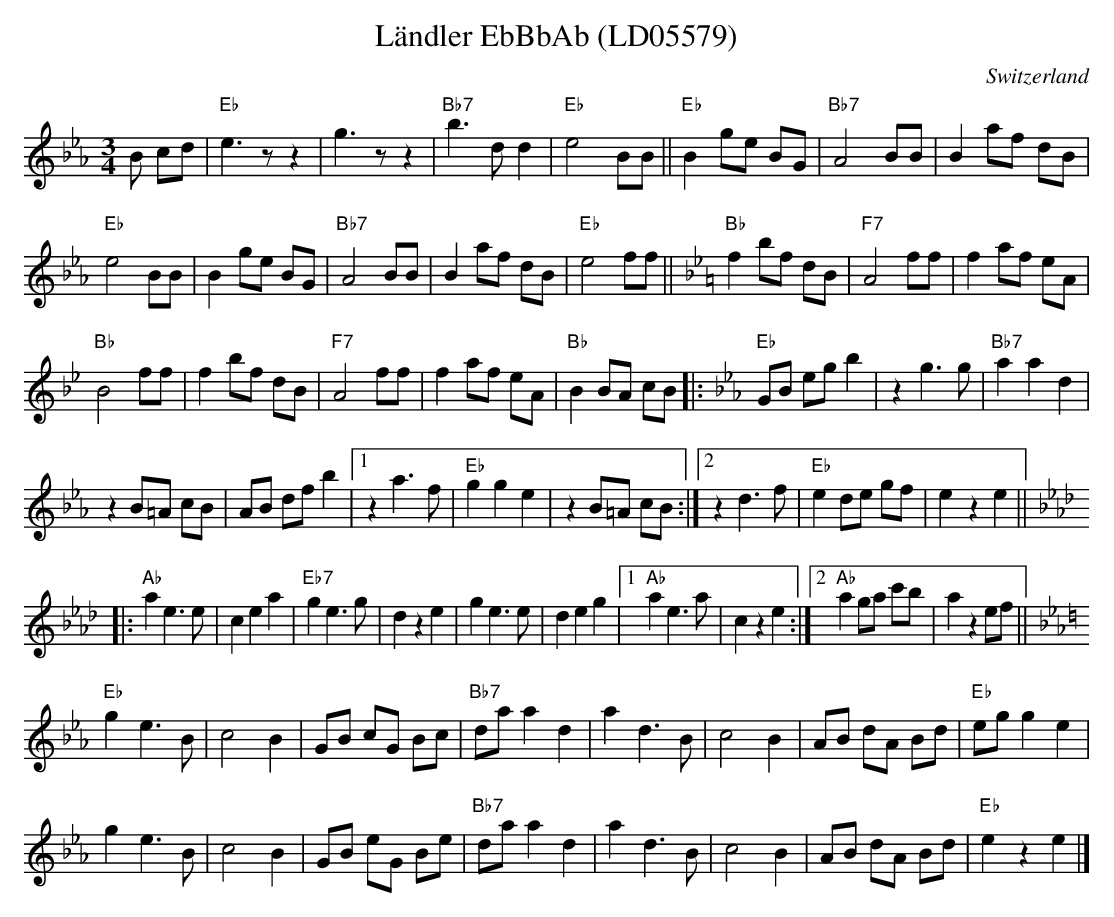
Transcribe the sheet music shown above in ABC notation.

X:1
T: Ländler EbBbAb (LD05579)
O:Switzerland
M:3/4
L:1/8
K:Eb major
B cd | "Eb"e3z z2 | g3z z2 | "Bb7"b3dd2 | "Eb"e4BB || "Eb"B2ge BG | "Bb7"A4 BB | B2 af dB |
"Eb"e4 BB | B2 ge BG | "Bb7"A4 BB | B2 af dB | "Eb"e4 ff || [K:Bb] "Bb"f2 bf dB | "F7"A4ff | f2 af eA |
"Bb"B4 ff | f2 bf dB | "F7"A4 ff | f2 af eA | "Bb"B2BA cB |: [K:Eb] "Eb"GB eg b2 | z2 g3g | "Bb7"a2a2d2 |
z2B=A cB | AB df b2 |1 z2a3f | "Eb"g2g2e2 | z2B=A cB :|2 z2 d3f | "Eb"e2 de gf | e2z2e2 || [K:Ab]
|: "Ab"a2e3e | c2e2a2 | "Eb7"g2e3g | d2z2e2 | g2e3e | d2e2g2 |1 "Ab"a2e3a | c2z2e2 :|2 "Ab"a2 ga c'b | a2z2ef || [K:Eb]
"Eb"g2e3B | c4B2 | GB cG Bc | "Bb7"da a2d2 | a2d3B | c4B2 | AB dA Bd | "Eb"eg g2e2 |
g2e3B | c4B2 | GB eG Be | "Bb7"da a2d2 | a2d3B | c4B2 | AB dA Bd | "Eb"e2z2e2 |]
